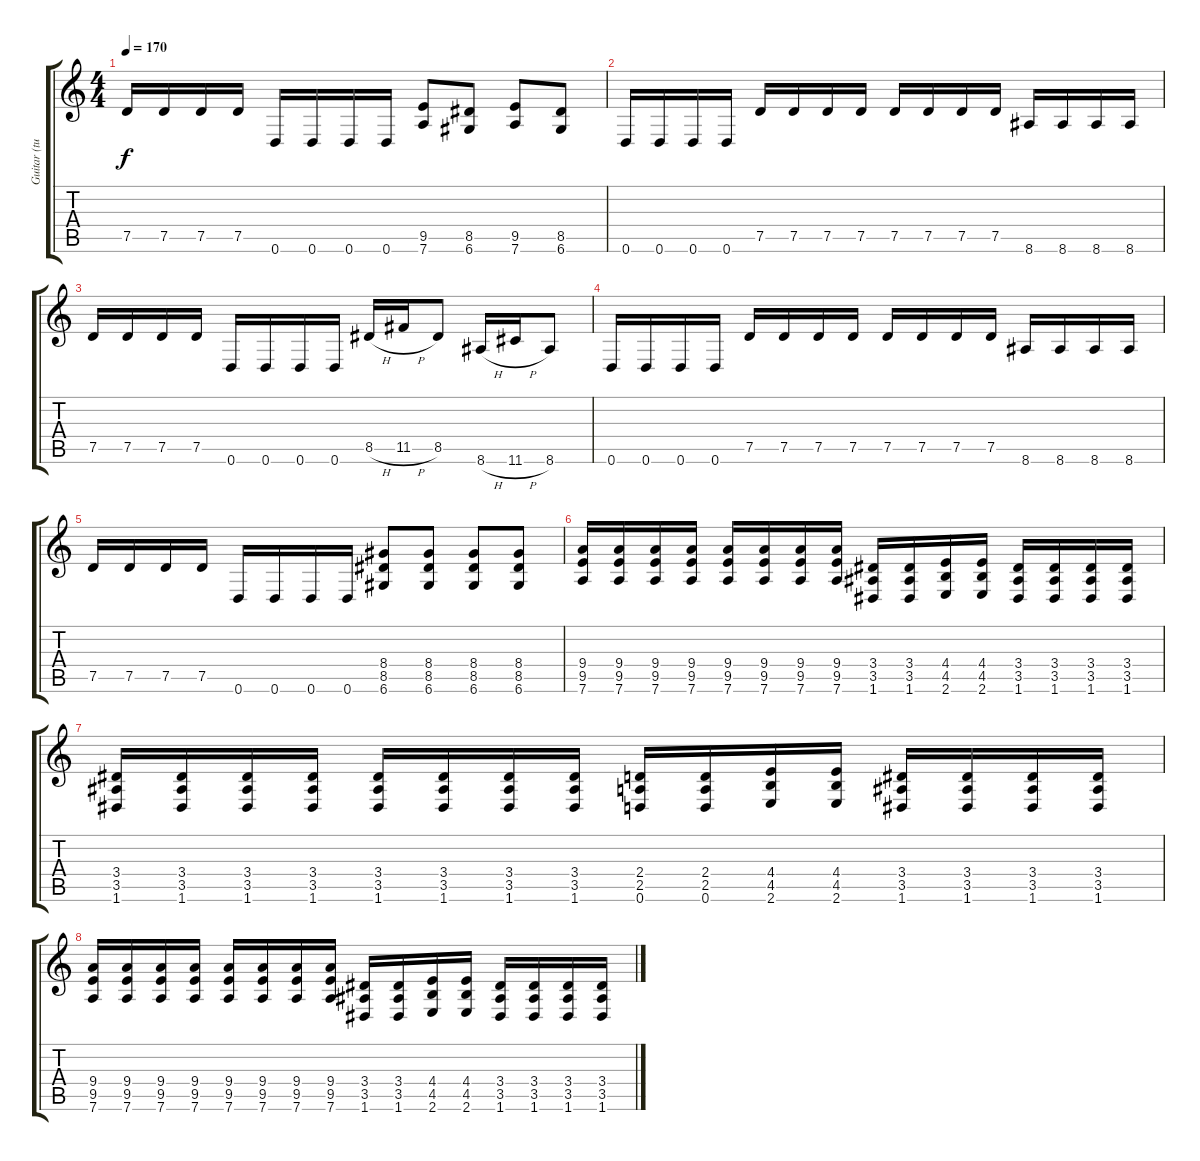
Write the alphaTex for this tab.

\track ("Guitar (tuned D)" "Guitar (tu") {instrument distortionguitar}
\staff {score tabs}
\tuning (D4 A3 F3 C3 G2 D2) {hide}
\ts (4 4)
\tempo 170
\clef g2
\ks c
7.5.16{dy f} 7.5.16 7.5.16 7.5.16 0.6.16 0.6.16 0.6.16 0.6.16 (9.5 7.6).8 (8.5 6.6).8 (9.5 7.6).8 (8.5 6.6).8 |
0.6.16 0.6.16 0.6.16 0.6.16 7.5.16 7.5.16 7.5.16 7.5.16 7.5.16 7.5.16 7.5.16 7.5.16 8.6.16 8.6.16 8.6.16 8.6.16 |
7.5.16 7.5.16 7.5.16 7.5.16 0.6.16 0.6.16 0.6.16 0.6.16 8.5{h}.16 11.5{h}.16 8.5.8 8.6{h}.16 11.6{h}.16 8.6.8 |
0.6.16 0.6.16 0.6.16 0.6.16 7.5.16 7.5.16 7.5.16 7.5.16 7.5.16 7.5.16 7.5.16 7.5.16 8.6.16 8.6.16 8.6.16 8.6.16 |
7.5.16 7.5.16 7.5.16 7.5.16 0.6.16 0.6.16 0.6.16 0.6.16 (8.4 8.5 6.6).8 (8.4 8.5 6.6).8 (8.4 8.5 6.6).8 (8.4 8.5 6.6).8 |
(9.4 9.5 7.6).16 (9.4 9.5 7.6).16 (9.4 9.5 7.6).16 (9.4 9.5 7.6).16 (9.4 9.5 7.6).16 (9.4 9.5 7.6).16 (9.4 9.5 7.6).16 (9.4 9.5 7.6).16 (3.4 3.5 1.6).16 (3.4 3.5 1.6).16 (4.4 4.5 2.6).16 (4.4 4.5 2.6).16 (3.4 3.5 1.6).16 (3.4 3.5 1.6).16 (3.4 3.5 1.6).16 (3.4 3.5 1.6).16 |
(3.4 3.5 1.6).16 (3.4 3.5 1.6).16 (3.4 3.5 1.6).16 (3.4 3.5 1.6).16 (3.4 3.5 1.6).16 (3.4 3.5 1.6).16 (3.4 3.5 1.6).16 (3.4 3.5 1.6).16 (2.4 2.5 0.6).16 (2.4 2.5 0.6).16 (4.4 4.5 2.6).16 (4.4 4.5 2.6).16 (3.4 3.5 1.6).16 (3.4 3.5 1.6).16 (3.4 3.5 1.6).16 (3.4 3.5 1.6).16 |
(9.4 9.5 7.6).16 (9.4 9.5 7.6).16 (9.4 9.5 7.6).16 (9.4 9.5 7.6).16 (9.4 9.5 7.6).16 (9.4 9.5 7.6).16 (9.4 9.5 7.6).16 (9.4 9.5 7.6).16 (3.4 3.5 1.6).16 (3.4 3.5 1.6).16 (4.4 4.5 2.6).16 (4.4 4.5 2.6).16 (3.4 3.5 1.6).16 (3.4 3.5 1.6).16 (3.4 3.5 1.6).16 (3.4 3.5 1.6).16
